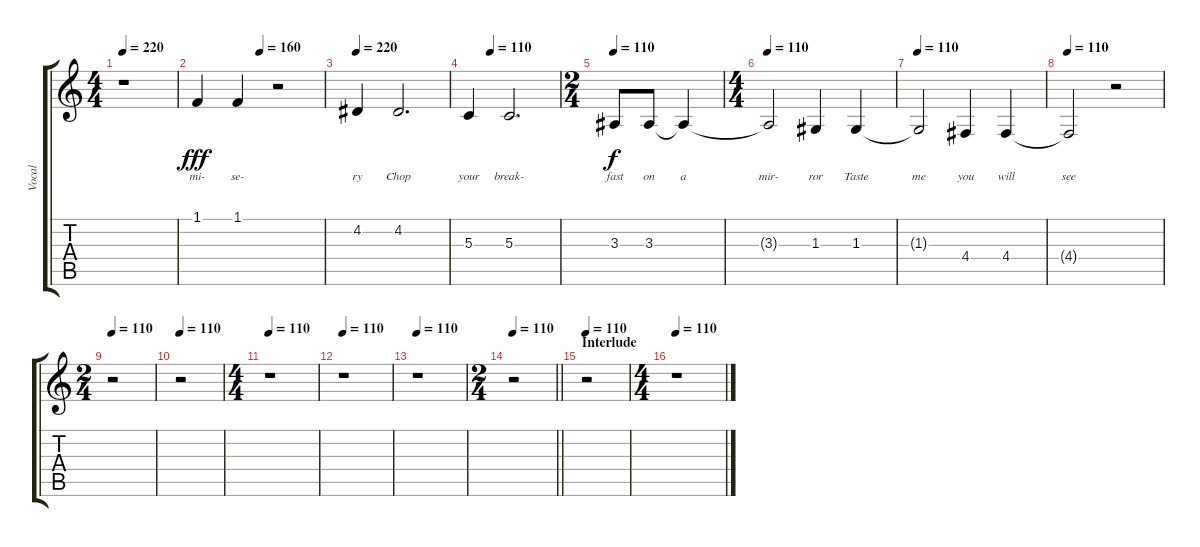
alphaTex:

\track ("Vocal" "Vocal") {instrument lead6voice}
\staff {score tabs}
\tuning (E4 B3 G3 D3 A2 E2) {hide}
\ts (4 4)
\tempo 220
\clef g2
\ks c
r.1{dy fff} |
\tempo (160 0.5)
1.1.4{lyrics (0 "mi-") lyrics (1 "") lyrics (2 "") lyrics (3 "") lyrics (4 "")} 1.1.4{lyrics (0 "se-") lyrics (1 "") lyrics (2 "") lyrics (3 "") lyrics (4 "")} r.2 |
\tempo 220
4.2.4{lyrics (0 "ry") lyrics (1 "") lyrics (2 "") lyrics (3 "") lyrics (4 "")} 4.2.2{d lyrics (0 "Chop") lyrics (1 "") lyrics (2 "") lyrics (3 "") lyrics (4 "")} |
\tempo (110 0.25)
5.3.4{lyrics (0 "your") lyrics (1 "") lyrics (2 "") lyrics (3 "") lyrics (4 "")} 5.3.2{d lyrics (0 "break-") lyrics (1 "") lyrics (2 "") lyrics (3 "") lyrics (4 "") volume 9} |
\ts (2 4)
\tempo 110
3.3.8{lyrics (0 "fast") lyrics (1 "") lyrics (2 "") lyrics (3 "") lyrics (4 "") dy f volume 9} 3.3.8{lyrics (0 "on") lyrics (1 "") lyrics (2 "") lyrics (3 "") lyrics (4 "")} 3.3{t}.4{lyrics (0 "a") lyrics (1 "") lyrics (2 "") lyrics (3 "") lyrics (4 "")} |
\ts (4 4)
\tempo 110
3.3{t}.2{lyrics (0 "mir-") lyrics (1 "") lyrics (2 "") lyrics (3 "") lyrics (4 "") volume 4} 1.3.4{lyrics (0 "ror") lyrics (1 "") lyrics (2 "") lyrics (3 "") lyrics (4 "")} 1.3.4{lyrics (0 "Taste") lyrics (1 "") lyrics (2 "") lyrics (3 "") lyrics (4 "")} |
\tempo 110
1.3{t}.2{lyrics (0 "me") lyrics (1 "") lyrics (2 "") lyrics (3 "") lyrics (4 "") volume 2} 4.4.4{lyrics (0 "you") lyrics (1 "") lyrics (2 "") lyrics (3 "") lyrics (4 "")} 4.4.4{lyrics (0 "will") lyrics (1 "") lyrics (2 "") lyrics (3 "") lyrics (4 "")} |
\tempo 110
4.4{t}.2{lyrics (0 "see") lyrics (1 "") lyrics (2 "") lyrics (3 "") lyrics (4 "")} r.2 |
\ts (2 4)
\tempo 110
r.2 |
\tempo 110
r.2 |
\ts (4 4)
\tempo 110
r.1 |
\tempo 110
r.1 |
\tempo 110
r.1 |
\ts (2 4)
\tempo 110
\barLineRight lightlight
r.2 |
\section ("" "Interlude")
\tempo 110
r.2 |
\ts (4 4)
\tempo 110
r.1
